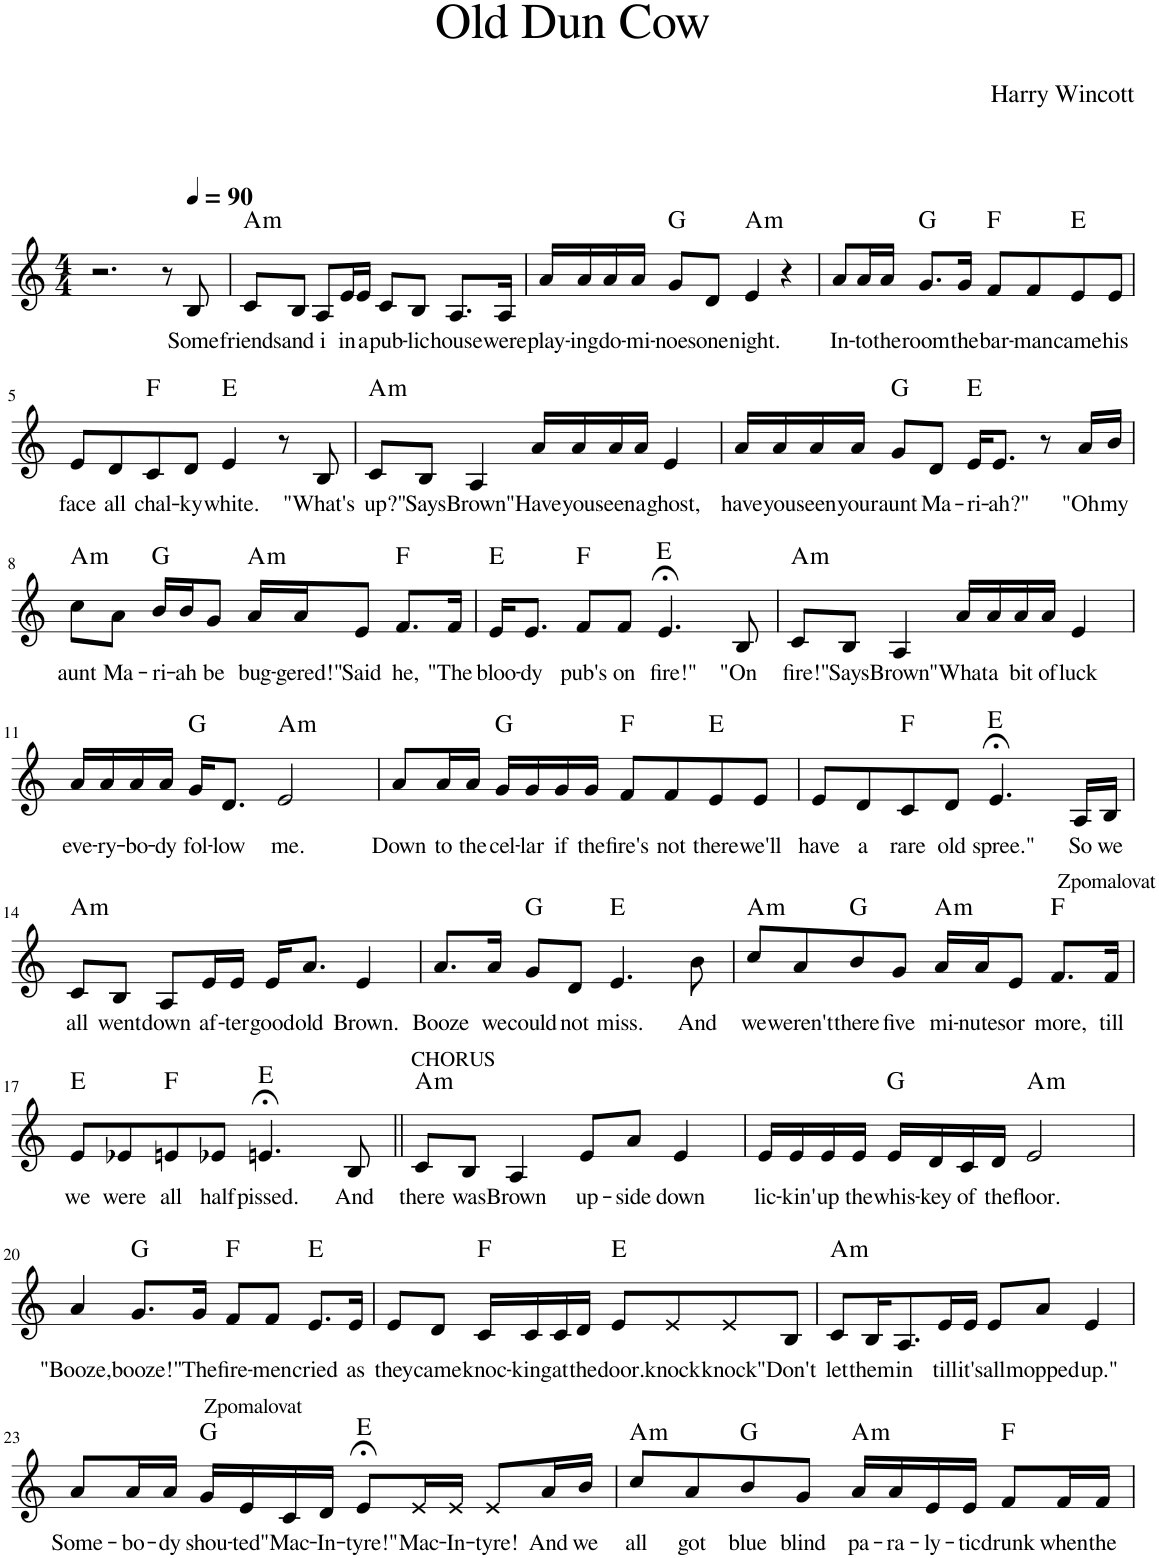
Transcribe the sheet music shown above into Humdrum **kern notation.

**kern	**text	**harte
*part1	*part1	*part1
*staff1	*staff1	*
*I"Piano	*	*
*I'Pno.	*	*
*clefG2	*	*
*k[]	*	*
*M4/4	*	*
=1	=1	=1
2.r	.	.
8r	.	.
*MM90	*	*
!	!LO:LY:b	!
8B/	Some	.
=2	=2	=2
!	!LO:LY:b	!LO:H:kt=m
8c/L	friends	A:min
!	!LO:LY:b	!
8B/J	and	.
!	!LO:LY:b	!
8A/L	i	.
!	!LO:LY:b	!
16e/L	in	.
!	!LO:LY:b	!
16e/JJ	a	.
!	!LO:LY:b	!
8c/L	pub-	.
!	!LO:LY:b	!
8B/J	-lic	.
!	!LO:LY:b	!
8.A/L	house	.
!	!LO:LY:b	!
16A/Jk	were	.
=3	=3	=3
!	!LO:LY:b	!
16a/LL	play-	.
!	!LO:LY:b	!
16a/	-ing	.
!	!LO:LY:b	!
16a/	do-	.
!	!LO:LY:b	!
16a/JJ	-mi-	.
!	!LO:LY:b	!
8g/L	-noes	G:maj
!	!LO:LY:b	!
8d/J	one	.
!	!LO:LY:b	!LO:H:kt=m
4e/	night.	A:min
4r	.	.
=4	=4	=4
!	!LO:LY:b	!
8a/L	In-	.
!	!LO:LY:b	!
16a/L	-to	.
!	!LO:LY:b	!
16a/JJ	the	.
!	!LO:LY:b	!
8.g/L	room	G:maj
!	!LO:LY:b	!
16g/Jk	the	.
!	!LO:LY:b	!
8f/L	bar-	F:maj
!	!LO:LY:b	!
8f/	-man	.
!	!LO:LY:b	!
8e/	came	E:maj
!	!LO:LY:b	!
8e/J	his	.
!!LO:LB:g=z
=5	=5	=5
!	!LO:LY:b	!
8e/L	face	.
!	!LO:LY:b	!
8d/	all	.
!	!LO:LY:b	!
8c/	chal-	F:maj
!	!LO:LY:b	!
8d/J	-ky	.
!	!LO:LY:b	!
4e/	white.	E:maj
8r	.	.
!	!LO:LY:b	!
8B/	"What's	.
=6	=6	=6
!	!LO:LY:b	!LO:H:kt=m
8c/L	up?"	A:min
!	!LO:LY:b	!
8B/J	Says	.
!	!LO:LY:b	!
4A/	Brown	.
!	!LO:LY:b	!
16a/LL	"Have	.
!	!LO:LY:b	!
16a/	you	.
!	!LO:LY:b	!
16a/	seen	.
!	!LO:LY:b	!
16a/JJ	a	.
!	!LO:LY:b	!
4e/	ghost,	.
=7	=7	=7
!	!LO:LY:b	!
16a/LL	have	.
!	!LO:LY:b	!
16a/	you	.
!	!LO:LY:b	!
16a/	seen	.
!	!LO:LY:b	!
16a/JJ	your	.
!	!LO:LY:b	!
8g/L	aunt	G:maj
!	!LO:LY:b	!
8d/J	Ma-	.
!	!LO:LY:b	!
16e/KL	-ri-	E:maj
!	!LO:LY:b	!
8.e/J	-ah?"	.
8r	.	.
!	!LO:LY:b	!
16a/LL	"Oh	.
!	!LO:LY:b	!
16b/JJ	my	.
!!LO:LB:g=z
=8	=8	=8
!	!LO:LY:b	!LO:H:kt=m
8cc\L	aunt	A:min
!	!LO:LY:b	!
8a\J	Ma-	.
!	!LO:LY:b	!
16b/LL	-ri-	G:maj
!	!LO:LY:b	!
16b/J	-ah	.
!	!LO:LY:b	!
8g/J	be	.
!	!LO:LY:b	!LO:H:kt=m
16a/LL	bug-	A:min
!	!LO:LY:b	!
16a/J	-gered!"	.
!	!LO:LY:b	!
8e/J	Said	.
!	!LO:LY:b	!
8.f/L	he,	F:maj
!	!LO:LY:b	!
16f/Jk	"The	.
=9	=9	=9
!	!LO:LY:b	!
16e/KL	bloo-	E:maj
!	!LO:LY:b	!
8.e/J	-dy	.
!	!LO:LY:b	!
8f/L	pub's	F:maj
!	!LO:LY:b	!
8f/J	on	.
!	!LO:LY:b	!
4.e;</	fire!"	E:maj
!	!LO:LY:b	!
8B/	"On	.
=10	=10	=10
!	!LO:LY:b	!LO:H:kt=m
8c/L	fire!"	A:min
!	!LO:LY:b	!
8B/J	Says	.
!	!LO:LY:b	!
4A/	Brown	.
!	!LO:LY:b	!
16a/LL	"What	.
!	!LO:LY:b	!
16a/	a	.
!	!LO:LY:b	!
16a/	bit	.
!	!LO:LY:b	!
16a/JJ	of	.
!	!LO:LY:b	!
4e/	luck	.
!!LO:LB:g=z
=11	=11	=11
!	!LO:LY:b	!
16a/LL	eve-	.
!	!LO:LY:b	!
16a/	-ry-	.
!	!LO:LY:b	!
16a/	-bo-	.
!	!LO:LY:b	!
16a/JJ	-dy	.
!	!LO:LY:b	!
16g/KL	fol-	G:maj
!	!LO:LY:b	!
8.d/J	-low	.
!	!LO:LY:b	!LO:H:kt=m
2e/	me.	A:min
=12	=12	=12
!	!LO:LY:b	!
8a/L	Down	.
!	!LO:LY:b	!
16a/L	to	.
!	!LO:LY:b	!
16a/JJ	the	.
!	!LO:LY:b	!
16g/LL	cel-	G:maj
!	!LO:LY:b	!
16g/	-lar	.
!	!LO:LY:b	!
16g/	if	.
!	!LO:LY:b	!
16g/JJ	the	.
!	!LO:LY:b	!
8f/L	fire's	F:maj
!	!LO:LY:b	!
8f/	not	.
!	!LO:LY:b	!
8e/	there	E:maj
!	!LO:LY:b	!
8e/J	we'll	.
=13	=13	=13
!	!LO:LY:b	!
8e/L	have	.
!	!LO:LY:b	!
8d/	a	.
!	!LO:LY:b	!
8c/	rare	F:maj
!	!LO:LY:b	!
8d/J	old	.
!	!LO:LY:b	!
4.e;</	spree."	E:maj
!	!LO:LY:b	!
16A/LL	So	.
!	!LO:LY:b	!
16B/JJ	we	.
!!LO:LB:g=z
=14	=14	=14
!	!LO:LY:b	!LO:H:kt=m
8c/L	all	A:min
!	!LO:LY:b	!
8B/J	went	.
!	!LO:LY:b	!
8A/L	down	.
!	!LO:LY:b	!
16e/L	af-	.
!	!LO:LY:b	!
16e/JJ	-ter	.
!	!LO:LY:b	!
16e/KL	good	.
!	!LO:LY:b	!
8.a/J	old	.
!	!LO:LY:b	!
4e/	Brown.	.
=15	=15	=15
!	!LO:LY:b	!
8.a/L	Booze	.
!	!LO:LY:b	!
16a/Jk	we	.
!	!LO:LY:b	!
8g/L	could	G:maj
!	!LO:LY:b	!
8d/J	not	.
!	!LO:LY:b	!
4.e/	miss.	E:maj
!	!LO:LY:b	!
8b\	And	.
=16	=16	=16
!	!LO:LY:b	!LO:H:kt=m
8cc/L	we	A:min
!	!LO:LY:b	!
8a/	weren't	.
!	!LO:LY:b	!
8b/	there	G:maj
!	!LO:LY:b	!
8g/J	five	.
!	!LO:LY:b	!LO:H:kt=m
16a/LL	mi-	A:min
!	!LO:LY:b	!
16a/J	-nutes	.
!	!LO:LY:b	!
8e/J	or	.
!LO:TX:a:t=Zpomalovat	!	!
!	!LO:LY:b	!
8.f/L	more,	F:maj
!	!LO:LY:b	!
16f/Jk	till	.
!!LO:LB:g=z
=17	=17	=17
!	!LO:LY:b	!
8e/L	we	E:maj
!	!LO:LY:b	!
8e-X/	were	.
!	!LO:LY:b	!
8en/	all	F:maj
!	!LO:LY:b	!
8e-X/J	half	.
!	!LO:LY:b	!
4.en;</	pissed.	E:maj
!	!LO:LY:b	!
8B/	And	.
=18||	=18||	=18||
!LO:TX:a:t=CHORUS	!	!
!	!LO:LY:b	!LO:H:kt=m
8c/L	there	A:min
!	!LO:LY:b	!
8B/J	was	.
!	!LO:LY:b	!
4A/	Brown	.
!	!LO:LY:b	!
8e/L	up-	.
!	!LO:LY:b	!
8a/J	-side	.
!	!LO:LY:b	!
4e/	down	.
=19	=19	=19
!	!LO:LY:b	!
16e/LL	lic-	.
!	!LO:LY:b	!
16e/	-kin'	.
!	!LO:LY:b	!
16e/	up	.
!	!LO:LY:b	!
16e/JJ	the	.
!	!LO:LY:b	!
16e/LL	whis-	G:maj
!	!LO:LY:b	!
16d/	-key	.
!	!LO:LY:b	!
16c/	of	.
!	!LO:LY:b	!
16d/JJ	the	.
!	!LO:LY:b	!LO:H:kt=m
2e/	floor.	A:min
!!LO:LB:g=z
=20	=20	=20
!	!LO:LY:b	!
4a/	"Booze,	.
!	!LO:LY:b	!
8.g/L	booze!"	G:maj
!	!LO:LY:b	!
16g/Jk	The	.
!	!LO:LY:b	!
8f/L	fire-	F:maj
!	!LO:LY:b	!
8f/J	-men	.
!	!LO:LY:b	!
8.e/L	cried	E:maj
!	!LO:LY:b	!
16e/Jk	as	.
=21	=21	=21
!	!LO:LY:b	!
8e/L	they	.
!	!LO:LY:b	!
8d/J	came	.
!	!LO:LY:b	!
16c/LL	knoc-	F:maj
!	!LO:LY:b	!
16c/	-king	.
!	!LO:LY:b	!
16c/	at	.
!	!LO:LY:b	!
16d/JJ	the	.
!	!LO:LY:b	!
8e/L	door.	E:maj
!	!LO:LY:b	!
8e/	knock	.
!	!LO:LY:b	!
8e/	knock	.
!	!LO:LY:b	!
8B/J	"Don't	.
=22	=22	=22
!	!LO:LY:b	!LO:H:kt=m
8c/L	let	A:min
!	!LO:LY:b	!
16B/K	them	.
!	!LO:LY:b	!
8.A/	in	.
!	!LO:LY:b	!
16e/L	till	.
!	!LO:LY:b	!
16e/JJ	it's	.
!	!LO:LY:b	!
8e/L	all	.
!	!LO:LY:b	!
8a/J	mopped	.
!	!LO:LY:b	!
4e/	up."	.
!!LO:LB:g=z
=23	=23	=23
!	!LO:LY:b	!
8a/L	Some-	.
!	!LO:LY:b	!
16a/L	-bo-	.
!	!LO:LY:b	!
16a/JJ	-dy	.
!LO:TX:a:t=Zpomalovat	!	!
!	!LO:LY:b	!
16g/LL	shou-	G:maj
!	!LO:LY:b	!
16e/	-ted	.
!	!LO:LY:b	!
16c/	"Mac-	.
!	!LO:LY:b	!
16d/JJ	-In-	.
!	!LO:LY:b	!
8e;</L	-tyre!"	E:maj
!	!LO:LY:b	!
16e/L	Mac-	.
!	!LO:LY:b	!
16e/JJ	-In-	.
!	!LO:LY:b	!
8e/L	-tyre!	.
!	!LO:LY:b	!
16a/L	And	.
!	!LO:LY:b	!
16b/JJ	we	.
=24	=24	=24
!	!LO:LY:b	!LO:H:kt=m
8cc/L	all	A:min
!	!LO:LY:b	!
8a/	got	.
!	!LO:LY:b	!
8b/	blue	G:maj
!	!LO:LY:b	!
8g/J	blind	.
!	!LO:LY:b	!LO:H:kt=m
16a/LL	pa-	A:min
!	!LO:LY:b	!
16a/	-ra-	.
!	!LO:LY:b	!
16e/	-ly-	.
!	!LO:LY:b	!
16e/JJ	-tic	.
!	!LO:LY:b	!
8f/L	drunk	F:maj
!	!LO:LY:b	!
16f/L	when	.
!	!LO:LY:b	!
16f/JJ	the	.
=	=	=
*-	*-	*-
